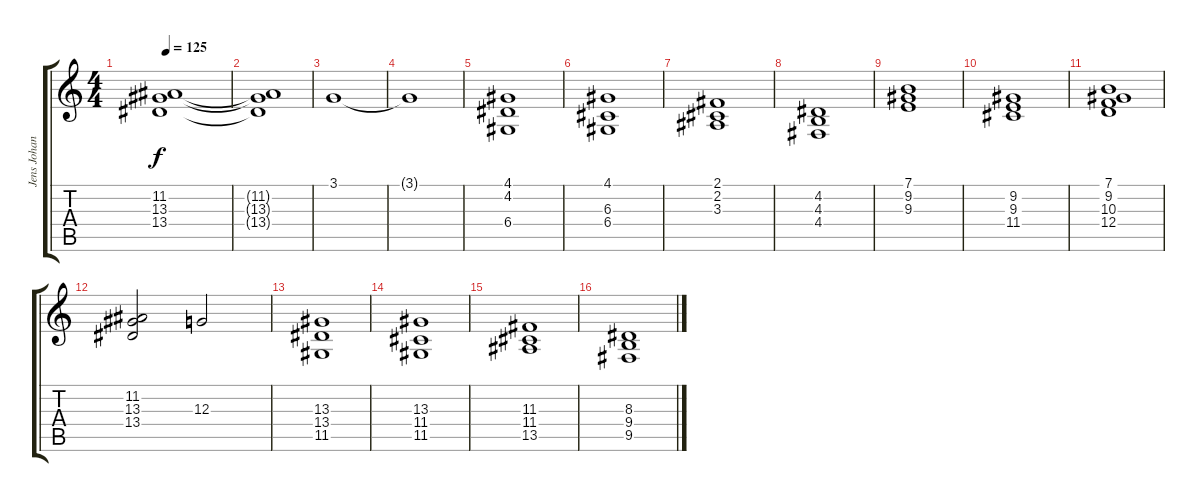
\track ("Jens Johansson" "Jens Johan") {instrument stringensemble1}
\staff {score tabs}
\tuning (E4 B3 G3 D3 A2 E2) {hide}
\ts (4 4)
\tempo 125
\clef g2
\ks c
(11.2 13.3 13.4).1{dy f} |
(11.2{t} 13.3{t} 13.4{t}).1 |
3.1.1 |
3.1{t}.1 |
(4.1 4.2 6.4).1 |
(4.1 6.3 6.4).1 |
(2.1 2.2 3.3).1 |
(4.2 4.3 4.4).1 |
(7.1 9.2 9.3).1 |
(9.2 9.3 11.4).1 |
(7.1 9.2 10.3 12.4).1 |
(11.2 13.3 13.4).2 12.3.2 |
(13.3 13.4 11.5).1 |
(13.3 11.4 11.5).1 |
(11.3 11.4 13.5).1 |
(8.3 9.4 9.5).1
